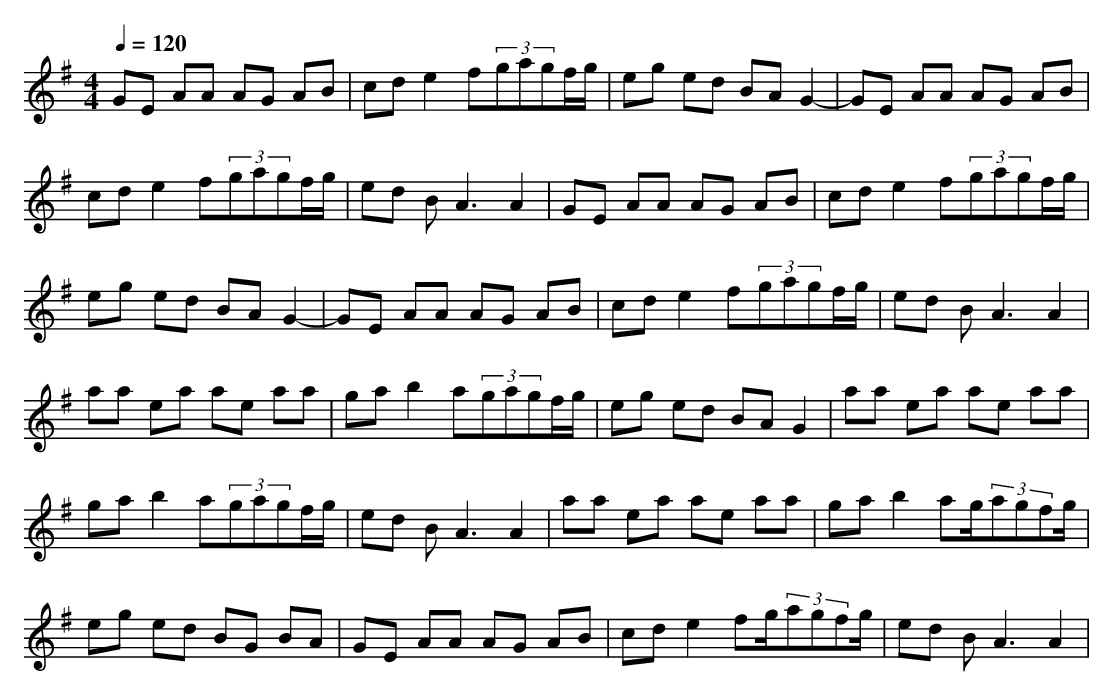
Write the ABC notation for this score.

X:1
T:
M: 4/4
L: 1/8
Q:1/4=120
K:G % 1 sharps
GE AA AG AB|cd e2 f(3gagf/2g/2|eg ed BA G2-|GE AA AG AB|
cd e2 f(3gagf/2g/2|ed B2<A2 A2|GE AA AG AB|cd e2 f(3gagf/2g/2|
eg ed BA G2-|GE AA AG AB|cd e2 f(3gagf/2g/2|ed B2<A2 A2|
aa ea ae aa|ga b2 a(3gagf/2g/2|eg ed BA G2|aa ea ae aa|
ga b2 a(3gagf/2g/2|ed B2<A2 A2|aa ea ae aa|ga b2 ag/2(3agfg/2|
eg ed BG BA|GE AA AG AB|cd e2 fg/2(3agfg/2|ed B2<A2 A2|
